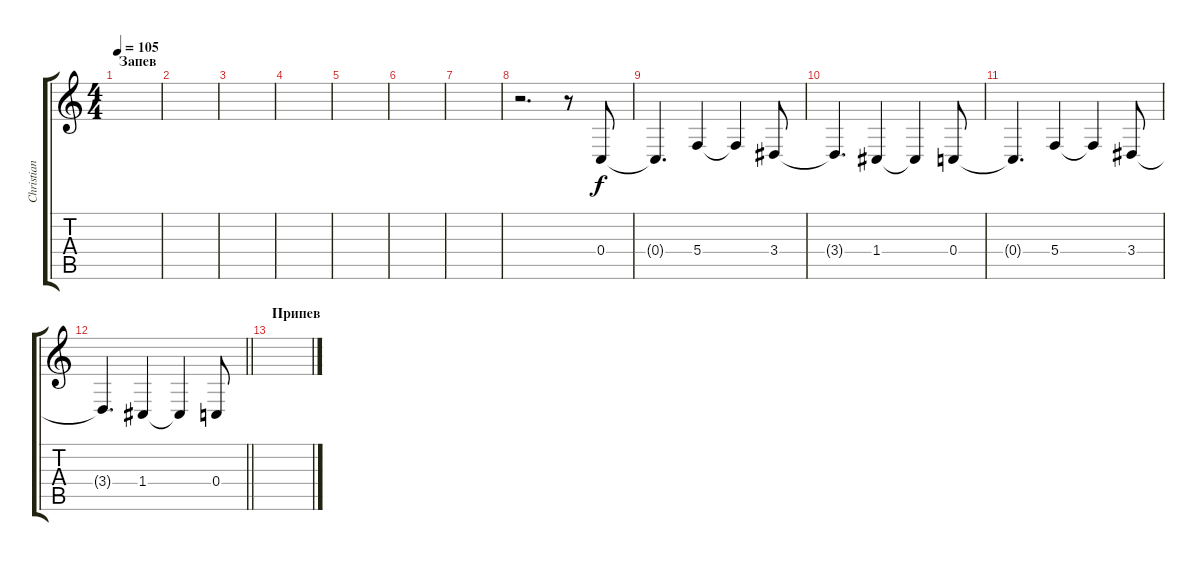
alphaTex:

\track ("Christian Lorenz" "Christian ") {instrument pad4choir}
\staff {score tabs}
\tuning (E4 C4 G3 C3 G2 C2) {hide}
\ts (4 4)
\section ("" "Запев")
\tempo 105
\clef g2
\ks c
|
|
|
|
|
|
|
r.2{d} r.8 0.4.8 |
0.4{t}.4{d volume 10} 5.4.4 5.4{t}.4 3.4.8 |
3.4{t}.4{d} 1.4.4 1.4{t}.4 0.4.8 |
0.4{t}.4{d volume 10} 5.4.4 5.4{t}.4 3.4.8 |
\barLineRight lightlight
3.4{t}.4{d} 1.4.4 1.4{t}.4 0.4.8 |
\section ("" "Припев")
